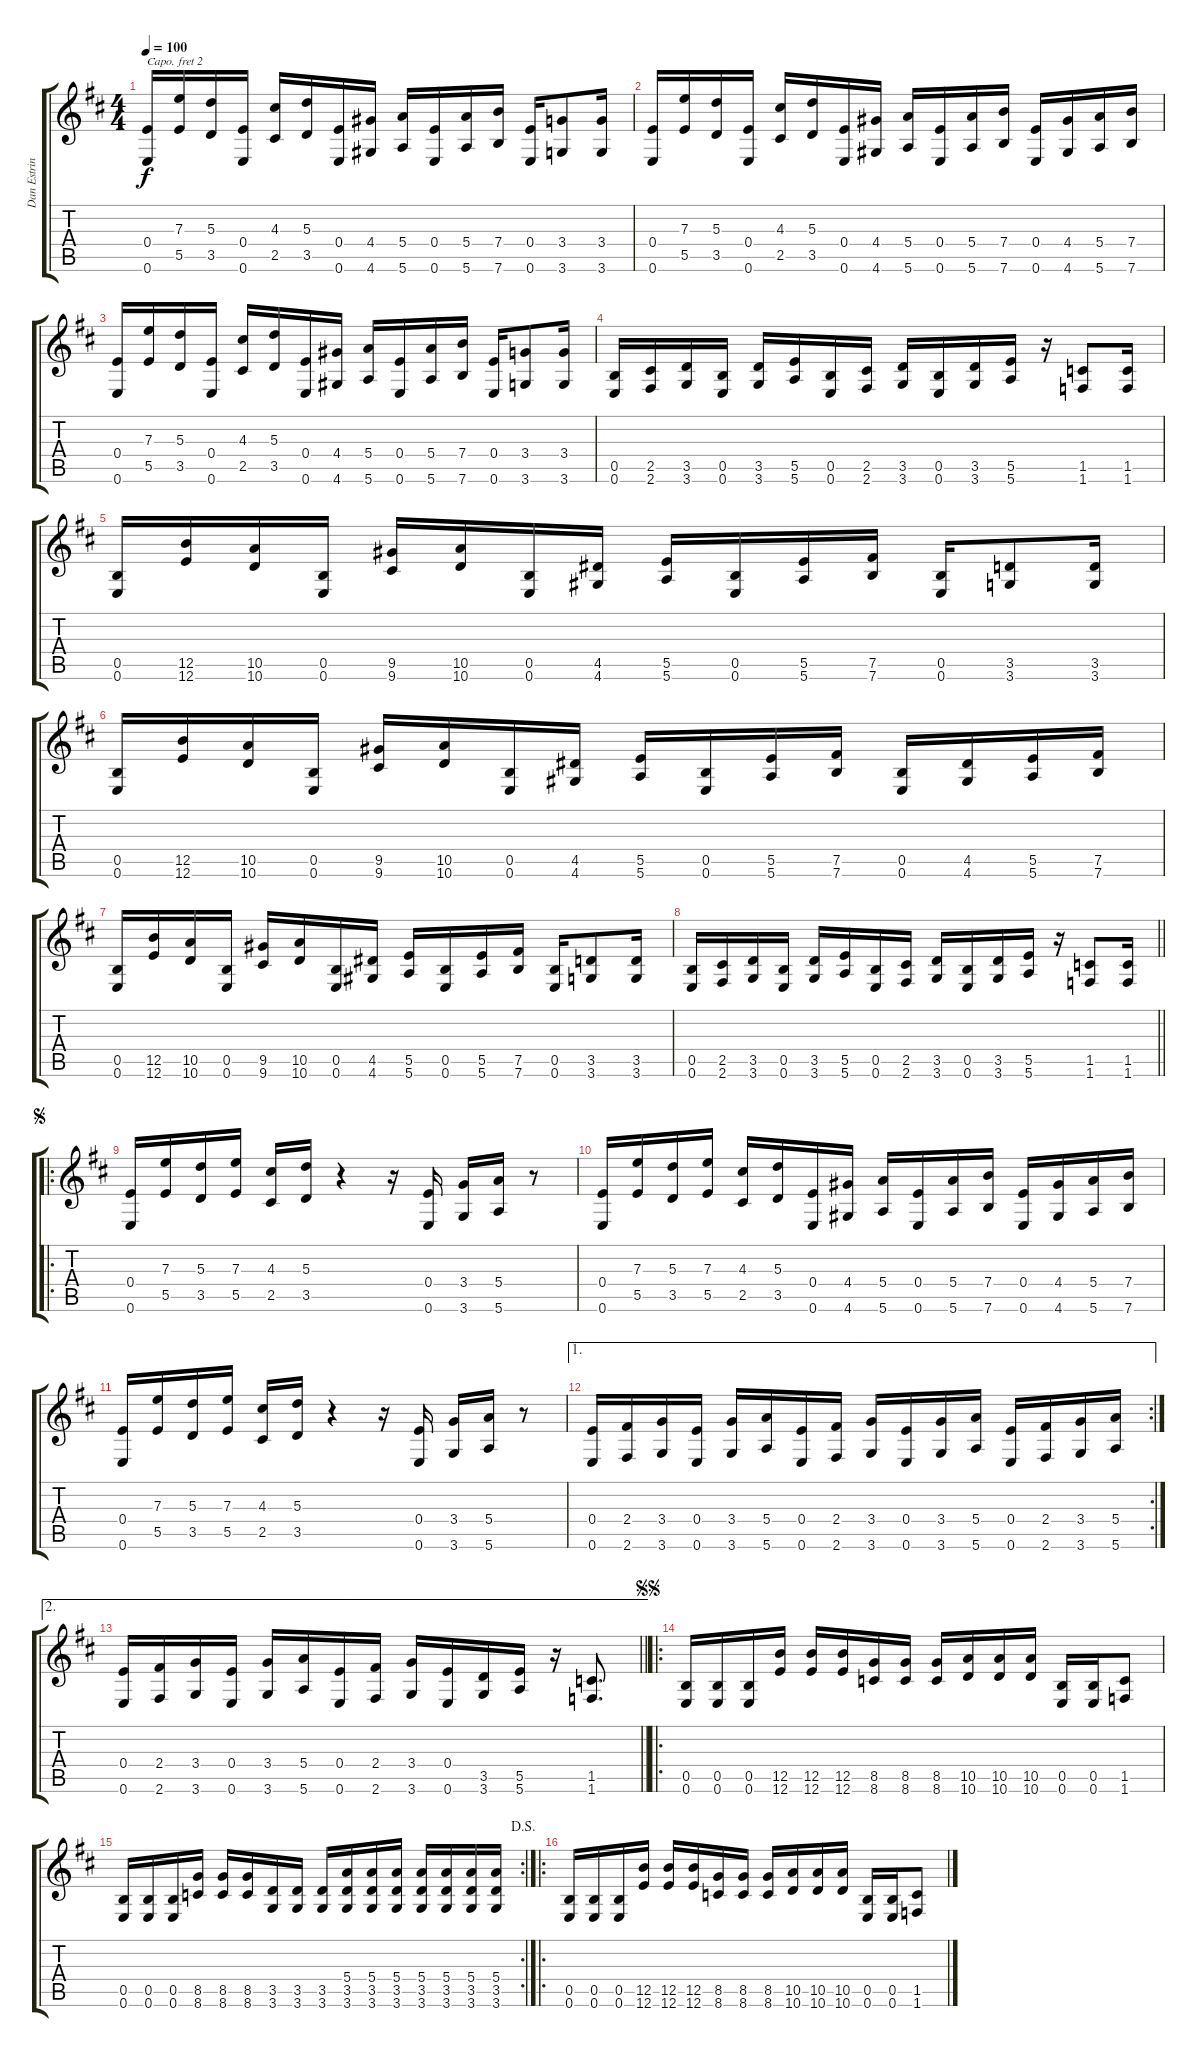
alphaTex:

\track ("Dan Estrin - Main Part" "Dan Estrin") {instrument overdrivenguitar}
\staff {score tabs}
\capo 2
\tuning (E4 B3 G3 D3 A2 D2) {hide}
\ts (4 4)
\tempo 100
\clef g2
\ks d
(0.4 0.6).16{dy f instrument overdrivenguitar} (7.3 5.5).16 (5.3 3.5).16 (0.4 0.6).16 (4.3 2.5).16 (5.3 3.5).16 (0.4 0.6).16 (4.4 4.6).16 (5.4 5.6).16 (0.4 0.6).16 (5.4 5.6).16 (7.4 7.6).16 (0.4 0.6).16 (3.4 3.6).8 (3.4 3.6).16 |
(0.4 0.6).16 (7.3 5.5).16 (5.3 3.5).16 (0.4 0.6).16 (4.3 2.5).16 (5.3 3.5).16 (0.4 0.6).16 (4.4 4.6).16 (5.4 5.6).16 (0.4 0.6).16 (5.4 5.6).16 (7.4 7.6).16 (0.4 0.6).16 (4.4 4.6).16 (5.4 5.6).16 (7.4 7.6).16 |
(0.4 0.6).16 (7.3 5.5).16 (5.3 3.5).16 (0.4 0.6).16 (4.3 2.5).16 (5.3 3.5).16 (0.4 0.6).16 (4.4 4.6).16 (5.4 5.6).16 (0.4 0.6).16 (5.4 5.6).16 (7.4 7.6).16 (0.4 0.6).16 (3.4 3.6).8 (3.4 3.6).16 |
(0.5 0.6).16 (2.5 2.6).16 (3.5 3.6).16 (0.5 0.6).16 (3.5 3.6).16 (5.5 5.6).16 (0.5 0.6).16 (2.5 2.6).16 (3.5 3.6).16 (0.5 0.6).16 (3.5 3.6).16 (5.5 5.6).16 r.16 (1.5 1.6).8 (1.5 1.6).16 |
(0.5 0.6).16 (12.5 12.6).16 (10.5 10.6).16 (0.5 0.6).16 (9.5 9.6).16 (10.5 10.6).16 (0.5 0.6).16 (4.5 4.6).16 (5.5 5.6).16 (0.5 0.6).16 (5.5 5.6).16 (7.5 7.6).16 (0.5 0.6).16 (3.5 3.6).8 (3.5 3.6).16 |
(0.5 0.6).16 (12.5 12.6).16 (10.5 10.6).16 (0.5 0.6).16 (9.5 9.6).16 (10.5 10.6).16 (0.5 0.6).16 (4.5 4.6).16 (5.5 5.6).16 (0.5 0.6).16 (5.5 5.6).16 (7.5 7.6).16 (0.5 0.6).16 (4.5 4.6).16 (5.5 5.6).16 (7.5 7.6).16 |
(0.5 0.6).16 (12.5 12.6).16 (10.5 10.6).16 (0.5 0.6).16 (9.5 9.6).16 (10.5 10.6).16 (0.5 0.6).16 (4.5 4.6).16 (5.5 5.6).16 (0.5 0.6).16 (5.5 5.6).16 (7.5 7.6).16 (0.5 0.6).16 (3.5 3.6).8 (3.5 3.6).16 |
\barLineRight lightlight
(0.5 0.6).16 (2.5 2.6).16 (3.5 3.6).16 (0.5 0.6).16 (3.5 3.6).16 (5.5 5.6).16 (0.5 0.6).16 (2.5 2.6).16 (3.5 3.6).16 (0.5 0.6).16 (3.5 3.6).16 (5.5 5.6).16 r.16 (1.5 1.6).8 (1.5 1.6).16 |
\ro
\jump segno
(0.4 0.6).16 (7.3 5.5).16 (5.3 3.5).16 (7.3 5.5).16 (4.3 2.5).16 (5.3 3.5).16 r.4 r.16 (0.4 0.6).16 (3.4 3.6).16 (5.4 5.6).16 r.8 |
(0.4 0.6).16 (7.3 5.5).16 (5.3 3.5).16 (7.3 5.5).16 (4.3 2.5).16 (5.3 3.5).16 (0.4 0.6).16 (4.4 4.6).16 (5.4 5.6).16 (0.4 0.6).16 (5.4 5.6).16 (7.4 7.6).16 (0.4 0.6).16 (4.4 4.6).16 (5.4 5.6).16 (7.4 7.6).16 |
(0.4 0.6).16 (7.3 5.5).16 (5.3 3.5).16 (7.3 5.5).16 (4.3 2.5).16 (5.3 3.5).16 r.4 r.16 (0.4 0.6).16 (3.4 3.6).16 (5.4 5.6).16 r.8 |
\ae 1
\rc 2
(0.4 0.6).16 (2.4 2.6).16 (3.4 3.6).16 (0.4 0.6).16 (3.4 3.6).16 (5.4 5.6).16 (0.4 0.6).16 (2.4 2.6).16 (3.4 3.6).16 (0.4 0.6).16 (3.4 3.6).16 (5.4 5.6).16 (0.4 0.6).16 (2.4 2.6).16 (3.4 3.6).16 (5.4 5.6).16 |
\ae 2
\barLineRight lightlight
(0.4 0.6).16 (2.4 2.6).16 (3.4 3.6).16 (0.4 0.6).16 (3.4 3.6).16 (5.4 5.6).16 (0.4 0.6).16 (2.4 2.6).16 (3.4 3.6).16 (0.4 0.6).16 (3.5 3.6).16 (5.5 5.6).16 r.16 (1.5 1.6).8{d} |
\ro
\jump segnosegno
(0.5 0.6).16 (0.5 0.6).16 (0.5 0.6).16 (12.5 12.6).16 (12.5 12.6).16 (12.5 12.6).16 (8.5 8.6).16 (8.5 8.6).16 (8.5 8.6).16 (10.5 10.6).16 (10.5 10.6).16 (10.5 10.6).16 (0.5 0.6).16 (0.5 0.6).16 (1.5 1.6).8 |
\rc 2
\jump dalsegno
(0.5 0.6).16 (0.5 0.6).16 (0.5 0.6).16 (8.5 8.6).16 (8.5 8.6).16 (8.5 8.6).16 (3.5 3.6).16 (3.5 3.6).16 (3.5 3.6).16 (5.4 3.5 3.6).16 (5.4 3.5 3.6).16 (5.4 3.5 3.6).16 (5.4 3.5 3.6).16 (5.4 3.5 3.6).16 (5.4 3.5 3.6).16 (5.4 3.5 3.6).16 |
\ro
(0.5 0.6).16 (0.5 0.6).16 (0.5 0.6).16 (12.5 12.6).16 (12.5 12.6).16 (12.5 12.6).16 (8.5 8.6).16 (8.5 8.6).16 (8.5 8.6).16 (10.5 10.6).16 (10.5 10.6).16 (10.5 10.6).16 (0.5 0.6).16 (0.5 0.6).16 (1.5 1.6).8
